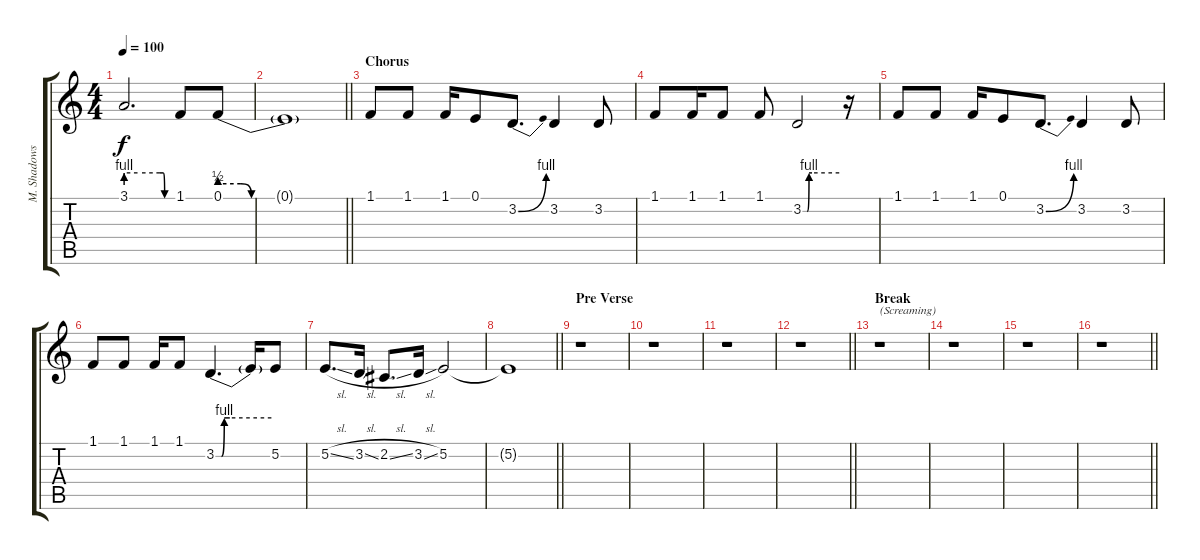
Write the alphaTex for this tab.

\track ("M. Shadows Vocals" "M. Shadows") {instrument clarinet}
\staff {score tabs}
\tuning (E4 B3 G3 D3 A2 D2) {hide}
\ts (4 4)
\tempo 100
\clef g2
\ks c
3.1{be (custom 0 4 15 4 44 4 48 4 50 0 53 0 60 0)}.2{d dy f} 1.1.8 0.1{be (custom 0 2 10 2 15 0 30 0 60 0)}.8 |
\barLineRight lightlight
0.1{t}.1 |
\section ("" "Chorus")
1.1.8 1.1.8 1.1.16 0.1.8 3.2{be (bend 0 0 60 4)}.8{d} 3.2.4 3.2.8 |
1.1.8 1.1.16 1.1.8 1.1.8 3.2{be (custom 0 0 7 0 10 4 15 4 60 4)}.2 r.16 |
1.1.8 1.1.8 1.1.16 0.1.8 3.2{be (bend 0 0 60 4)}.8{d} 3.2.4 3.2.8 |
1.1.8 1.1.8 1.1.16 1.1.8 3.2{be (custom 0 0 6 0 9 4 15 4 60 4)}.4{d} 3.2{t}.16 5.2.8 |
5.2{sl}.8{d} 3.2{sl}.16 2.2{sl}.8{d} 3.2{sl}.16 5.2.2 |
\barLineRight lightlight
5.2{t}.1 |
\section ("" "Pre Verse")
r.1 |
r.1 |
r.1 |
\barLineRight lightlight
r.1 |
\section ("" "Break")
r.1{txt "(Screaming)"} |
r.1 |
r.1 |
\barLineRight lightlight
r.1
